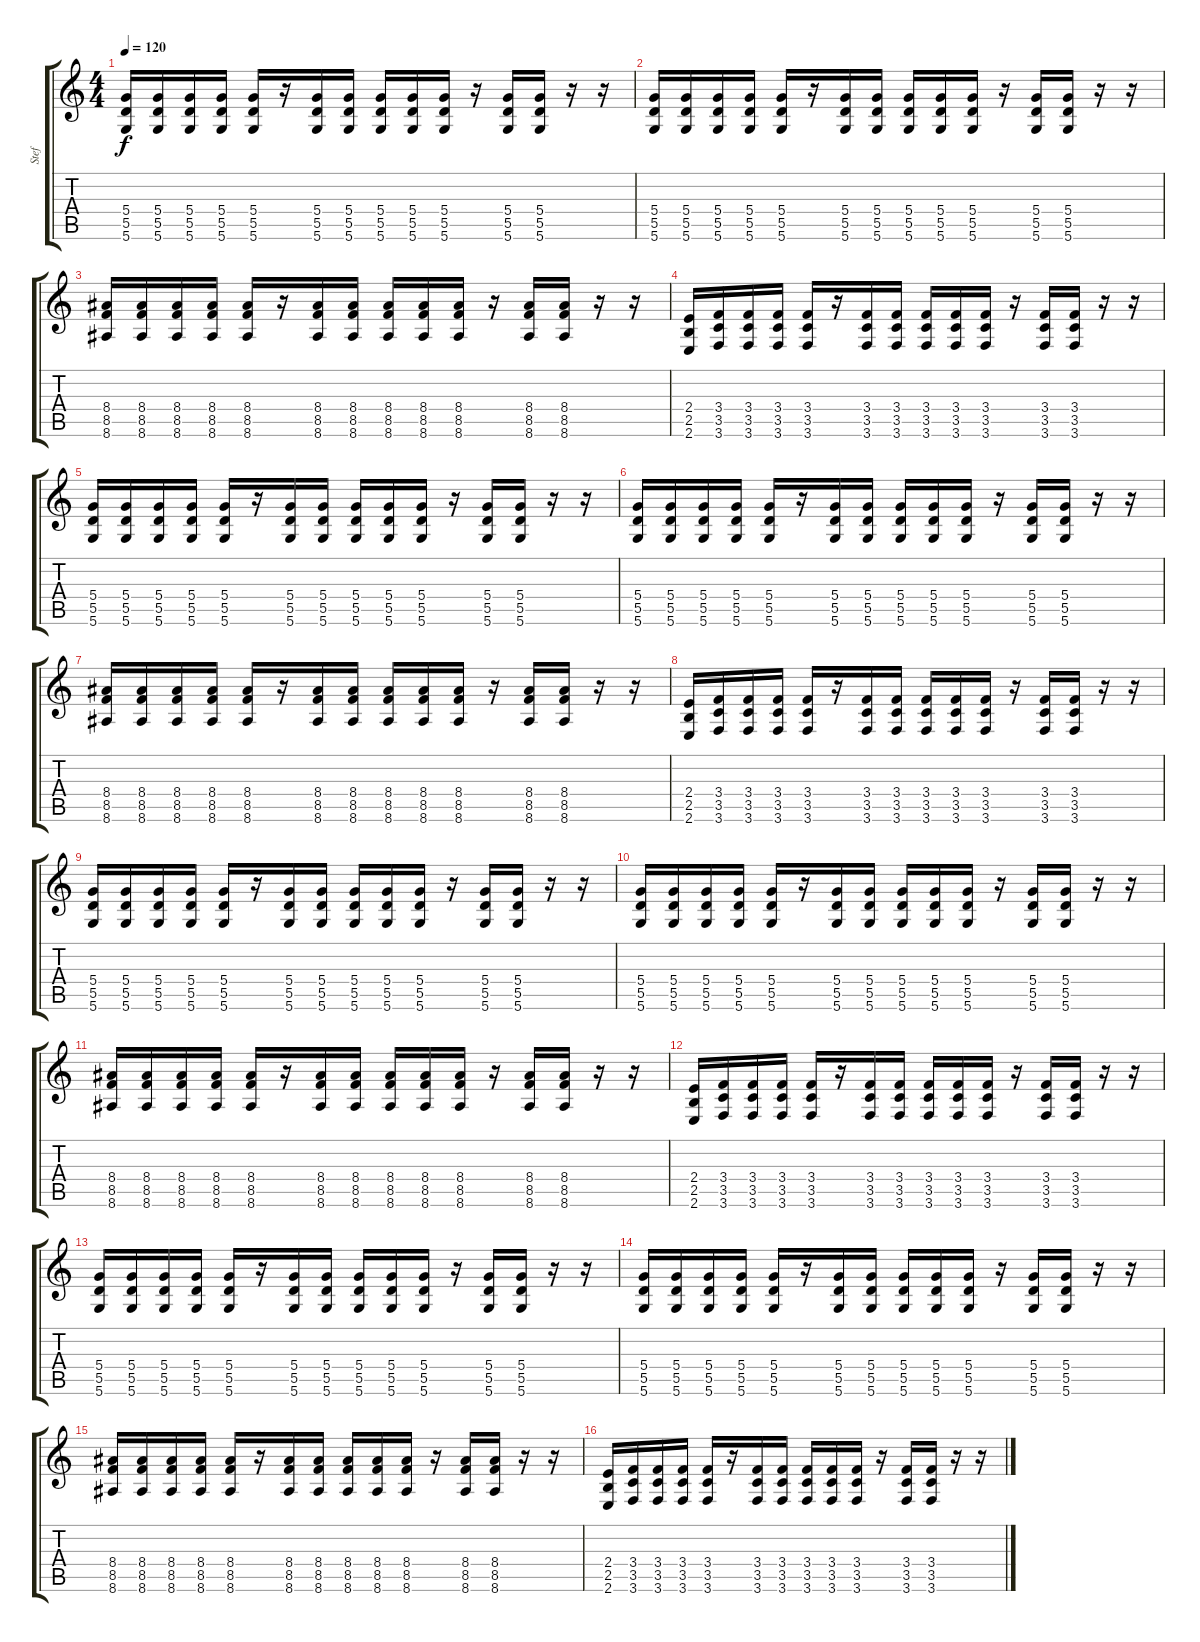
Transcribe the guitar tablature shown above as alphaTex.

\track ("Stef" "Stef") {instrument distortionguitar}
\staff {score tabs}
\tuning (E4 B3 G3 D3 A2 D2) {hide}
\ts (4 4)
\tempo 120
\clef g2
\ks c
(5.4 5.5 5.6).16{dy f} (5.4 5.5 5.6).16 (5.4 5.5 5.6).16 (5.4 5.5 5.6).16 (5.4 5.5 5.6).16 r.16 (5.4 5.5 5.6).16 (5.4 5.5 5.6).16 (5.4 5.5 5.6).16 (5.4 5.5 5.6).16 (5.4 5.5 5.6).16 r.16 (5.4 5.5 5.6).16 (5.4 5.5 5.6).16 r.16 r.16 |
(5.4 5.5 5.6).16 (5.4 5.5 5.6).16 (5.4 5.5 5.6).16 (5.4 5.5 5.6).16 (5.4 5.5 5.6).16 r.16 (5.4 5.5 5.6).16 (5.4 5.5 5.6).16 (5.4 5.5 5.6).16 (5.4 5.5 5.6).16 (5.4 5.5 5.6).16 r.16 (5.4 5.5 5.6).16 (5.4 5.5 5.6).16 r.16 r.16 |
(8.4 8.5 8.6).16 (8.4 8.5 8.6).16 (8.4 8.5 8.6).16 (8.4 8.5 8.6).16 (8.4 8.5 8.6).16 r.16 (8.4 8.5 8.6).16 (8.4 8.5 8.6).16 (8.4 8.5 8.6).16 (8.4 8.5 8.6).16 (8.4 8.5 8.6).16 r.16 (8.4 8.5 8.6).16 (8.4 8.5 8.6).16 r.16 r.16 |
(2.4 2.5 2.6).16 (3.4 3.5 3.6).16 (3.4 3.5 3.6).16 (3.4 3.5 3.6).16 (3.4 3.5 3.6).16 r.16 (3.4 3.5 3.6).16 (3.4 3.5 3.6).16 (3.4 3.5 3.6).16 (3.4 3.5 3.6).16 (3.4 3.5 3.6).16 r.16 (3.4 3.5 3.6).16 (3.4 3.5 3.6).16 r.16 r.16 |
(5.4 5.5 5.6).16 (5.4 5.5 5.6).16 (5.4 5.5 5.6).16 (5.4 5.5 5.6).16 (5.4 5.5 5.6).16 r.16 (5.4 5.5 5.6).16 (5.4 5.5 5.6).16 (5.4 5.5 5.6).16 (5.4 5.5 5.6).16 (5.4 5.5 5.6).16 r.16 (5.4 5.5 5.6).16 (5.4 5.5 5.6).16 r.16 r.16 |
(5.4 5.5 5.6).16 (5.4 5.5 5.6).16 (5.4 5.5 5.6).16 (5.4 5.5 5.6).16 (5.4 5.5 5.6).16 r.16 (5.4 5.5 5.6).16 (5.4 5.5 5.6).16 (5.4 5.5 5.6).16 (5.4 5.5 5.6).16 (5.4 5.5 5.6).16 r.16 (5.4 5.5 5.6).16 (5.4 5.5 5.6).16 r.16 r.16 |
(8.4 8.5 8.6).16 (8.4 8.5 8.6).16 (8.4 8.5 8.6).16 (8.4 8.5 8.6).16 (8.4 8.5 8.6).16 r.16 (8.4 8.5 8.6).16 (8.4 8.5 8.6).16 (8.4 8.5 8.6).16 (8.4 8.5 8.6).16 (8.4 8.5 8.6).16 r.16 (8.4 8.5 8.6).16 (8.4 8.5 8.6).16 r.16 r.16 |
(2.4 2.5 2.6).16 (3.4 3.5 3.6).16 (3.4 3.5 3.6).16 (3.4 3.5 3.6).16 (3.4 3.5 3.6).16 r.16 (3.4 3.5 3.6).16 (3.4 3.5 3.6).16 (3.4 3.5 3.6).16 (3.4 3.5 3.6).16 (3.4 3.5 3.6).16 r.16 (3.4 3.5 3.6).16 (3.4 3.5 3.6).16 r.16 r.16 |
(5.4 5.5 5.6).16 (5.4 5.5 5.6).16 (5.4 5.5 5.6).16 (5.4 5.5 5.6).16 (5.4 5.5 5.6).16 r.16 (5.4 5.5 5.6).16 (5.4 5.5 5.6).16 (5.4 5.5 5.6).16 (5.4 5.5 5.6).16 (5.4 5.5 5.6).16 r.16 (5.4 5.5 5.6).16 (5.4 5.5 5.6).16 r.16 r.16 |
(5.4 5.5 5.6).16 (5.4 5.5 5.6).16 (5.4 5.5 5.6).16 (5.4 5.5 5.6).16 (5.4 5.5 5.6).16 r.16 (5.4 5.5 5.6).16 (5.4 5.5 5.6).16 (5.4 5.5 5.6).16 (5.4 5.5 5.6).16 (5.4 5.5 5.6).16 r.16 (5.4 5.5 5.6).16 (5.4 5.5 5.6).16 r.16 r.16 |
(8.4 8.5 8.6).16 (8.4 8.5 8.6).16 (8.4 8.5 8.6).16 (8.4 8.5 8.6).16 (8.4 8.5 8.6).16 r.16 (8.4 8.5 8.6).16 (8.4 8.5 8.6).16 (8.4 8.5 8.6).16 (8.4 8.5 8.6).16 (8.4 8.5 8.6).16 r.16 (8.4 8.5 8.6).16 (8.4 8.5 8.6).16 r.16 r.16 |
(2.4 2.5 2.6).16 (3.4 3.5 3.6).16 (3.4 3.5 3.6).16 (3.4 3.5 3.6).16 (3.4 3.5 3.6).16 r.16 (3.4 3.5 3.6).16 (3.4 3.5 3.6).16 (3.4 3.5 3.6).16 (3.4 3.5 3.6).16 (3.4 3.5 3.6).16 r.16 (3.4 3.5 3.6).16 (3.4 3.5 3.6).16 r.16 r.16 |
(5.4 5.5 5.6).16 (5.4 5.5 5.6).16 (5.4 5.5 5.6).16 (5.4 5.5 5.6).16 (5.4 5.5 5.6).16 r.16 (5.4 5.5 5.6).16 (5.4 5.5 5.6).16 (5.4 5.5 5.6).16 (5.4 5.5 5.6).16 (5.4 5.5 5.6).16 r.16 (5.4 5.5 5.6).16 (5.4 5.5 5.6).16 r.16 r.16 |
(5.4 5.5 5.6).16 (5.4 5.5 5.6).16 (5.4 5.5 5.6).16 (5.4 5.5 5.6).16 (5.4 5.5 5.6).16 r.16 (5.4 5.5 5.6).16 (5.4 5.5 5.6).16 (5.4 5.5 5.6).16 (5.4 5.5 5.6).16 (5.4 5.5 5.6).16 r.16 (5.4 5.5 5.6).16 (5.4 5.5 5.6).16 r.16 r.16 |
(8.4 8.5 8.6).16 (8.4 8.5 8.6).16 (8.4 8.5 8.6).16 (8.4 8.5 8.6).16 (8.4 8.5 8.6).16 r.16 (8.4 8.5 8.6).16 (8.4 8.5 8.6).16 (8.4 8.5 8.6).16 (8.4 8.5 8.6).16 (8.4 8.5 8.6).16 r.16 (8.4 8.5 8.6).16 (8.4 8.5 8.6).16 r.16 r.16 |
(2.4 2.5 2.6).16 (3.4 3.5 3.6).16 (3.4 3.5 3.6).16 (3.4 3.5 3.6).16 (3.4 3.5 3.6).16 r.16 (3.4 3.5 3.6).16 (3.4 3.5 3.6).16 (3.4 3.5 3.6).16 (3.4 3.5 3.6).16 (3.4 3.5 3.6).16 r.16 (3.4 3.5 3.6).16 (3.4 3.5 3.6).16 r.16 r.16
